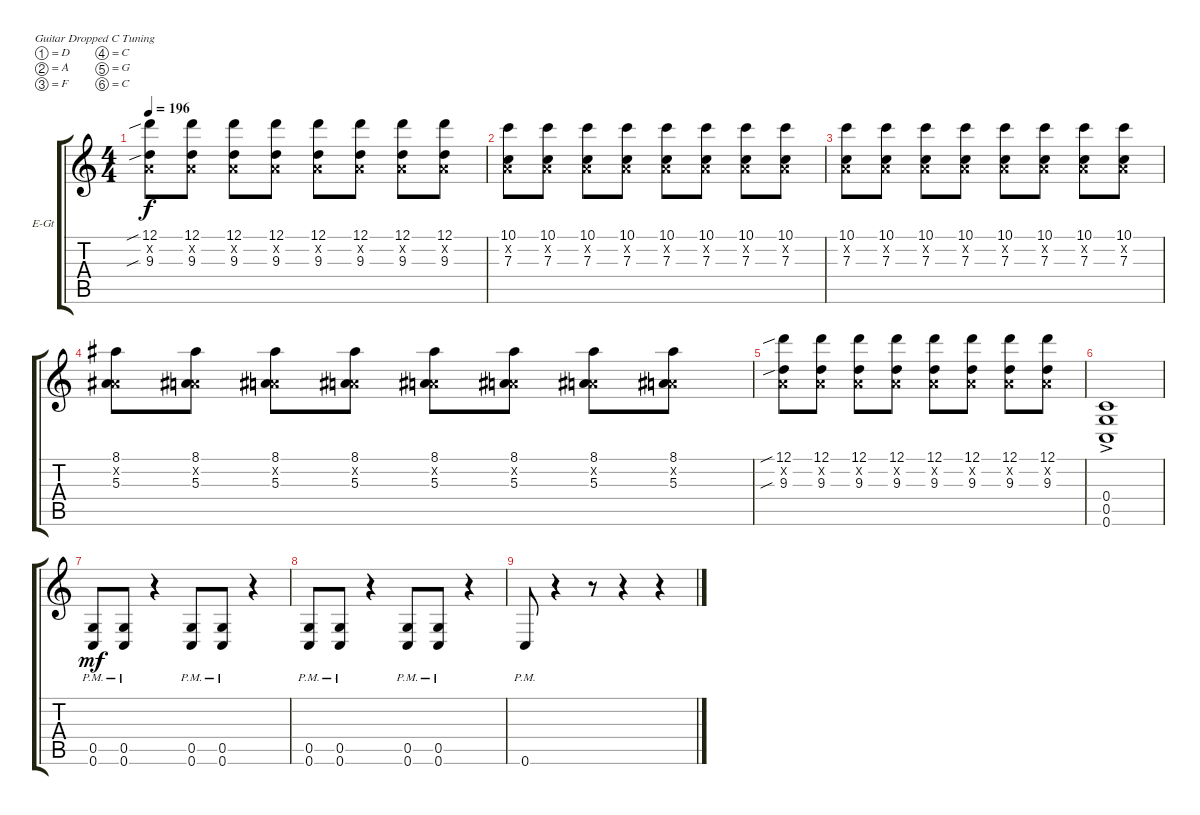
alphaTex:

\defaultSystemsLayout 4
\bracketExtendMode groupsimilarinstruments
\firstSystemTrackNameOrientation horizontal
\otherSystemsTrackNameOrientation horizontal
\track ("James Hetfield (Rhythm)" "E-Gt") {instrument distortionguitar}
\staff {score tabs}
\tuning (D4 A3 F3 C3 G2 C2)
\ts (4 4)
\tempo 196
\clef g2
\ks c
(12.1{sib} 0.2{x} 9.3{sib}).8{dy f} (12.1 0.2{x} 9.3).8 (12.1 0.2{x} 9.3).8 (12.1 0.2{x} 9.3).8 (12.1 0.2{x} 9.3).8 (12.1 0.2{x} 9.3).8 (12.1 0.2{x} 9.3).8 (12.1 0.2{x} 9.3).8 |
(10.1 0.2{x} 7.3).8 (10.1 0.2{x} 7.3).8 (10.1 0.2{x} 7.3).8 (10.1 0.2{x} 7.3).8 (10.1 0.2{x} 7.3).8 (10.1 0.2{x} 7.3).8 (10.1 0.2{x} 7.3).8 (10.1 0.2{x} 7.3).8 |
(10.1 0.2{x} 7.3).8 (10.1 0.2{x} 7.3).8 (10.1 0.2{x} 7.3).8 (10.1 0.2{x} 7.3).8 (10.1 0.2{x} 7.3).8 (10.1 0.2{x} 7.3).8 (10.1 0.2{x} 7.3).8 (10.1 0.2{x} 7.3).8 |
(8.1 0.2{x} 5.3).8 (8.1 0.2{x} 5.3).8 (8.1 0.2{x} 5.3).8 (8.1 0.2{x} 5.3).8 (8.1 0.2{x} 5.3).8 (8.1 0.2{x} 5.3).8 (8.1 0.2{x} 5.3).8 (8.1 0.2{x} 5.3).8 |
(12.1{sib} 0.2{x} 9.3{sib}).8 (12.1 0.2{x} 9.3).8 (12.1 0.2{x} 9.3).8 (12.1 0.2{x} 9.3).8 (12.1 0.2{x} 9.3).8 (12.1 0.2{x} 9.3).8 (12.1 0.2{x} 9.3).8 (12.1 0.2{x} 9.3).8 |
(0.6{ac} 0.5{ac} 0.4{ac}).1 |
(0.6{pm} 0.5{pm}).8{dy mf} (0.5{pm} 0.6{pm}).8 r.4 (0.6{pm} 0.5{pm}).8 (0.6{pm} 0.5{pm}).8 r.4 |
(0.6{pm} 0.5{pm}).8 (0.5{pm} 0.6{pm}).8 r.4 (0.6{pm} 0.5{pm}).8 (0.6{pm} 0.5{pm}).8 r.4 |
0.6{pm}.8 r.4 r.8 r.4 r.4
